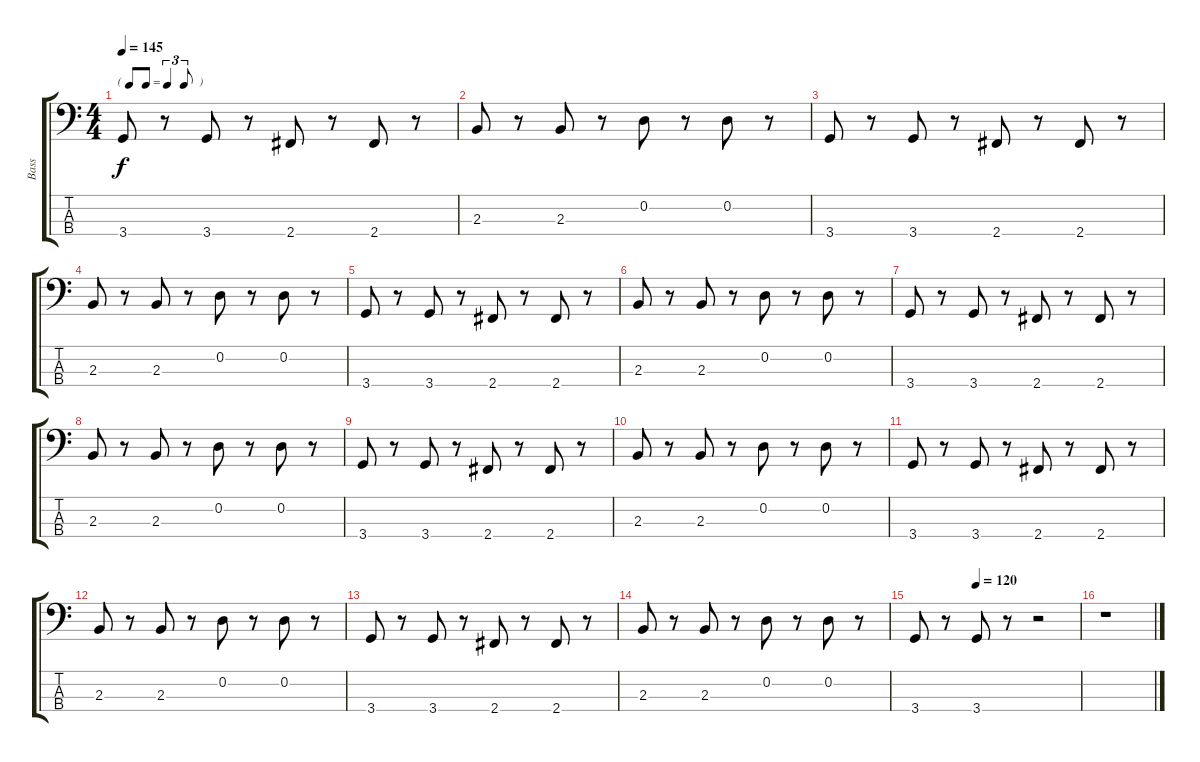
\track ("Bass" "Bass") {instrument electricbassfinger}
\staff {score tabs}
\tuning (G2 D2 A1 E1) {hide}
\ts (4 4)
\tf triplet8th
\tempo 145
\clef f4
\ks c
3.4.8{dy f} r.8 3.4.8 r.8 2.4.8 r.8 2.4.8 r.8 |
2.3.8 r.8 2.3.8 r.8 0.2.8 r.8 0.2.8 r.8 |
3.4.8 r.8 3.4.8 r.8 2.4.8 r.8 2.4.8 r.8 |
2.3.8 r.8 2.3.8 r.8 0.2.8 r.8 0.2.8 r.8 |
3.4.8 r.8 3.4.8 r.8 2.4.8 r.8 2.4.8 r.8 |
2.3.8 r.8 2.3.8 r.8 0.2.8 r.8 0.2.8 r.8 |
3.4.8 r.8 3.4.8 r.8 2.4.8 r.8 2.4.8 r.8 |
2.3.8 r.8 2.3.8 r.8 0.2.8 r.8 0.2.8 r.8 |
3.4.8 r.8 3.4.8 r.8 2.4.8 r.8 2.4.8 r.8 |
2.3.8 r.8 2.3.8 r.8 0.2.8 r.8 0.2.8 r.8 |
3.4.8 r.8 3.4.8 r.8 2.4.8 r.8 2.4.8 r.8 |
2.3.8 r.8 2.3.8 r.8 0.2.8 r.8 0.2.8 r.8 |
3.4.8 r.8 3.4.8 r.8 2.4.8 r.8 2.4.8 r.8 |
2.3.8 r.8 2.3.8 r.8 0.2.8 r.8 0.2.8 r.8 |
\tempo (120 0.375)
3.4.8 r.8 3.4.8 r.8 r.2 |
r.1
